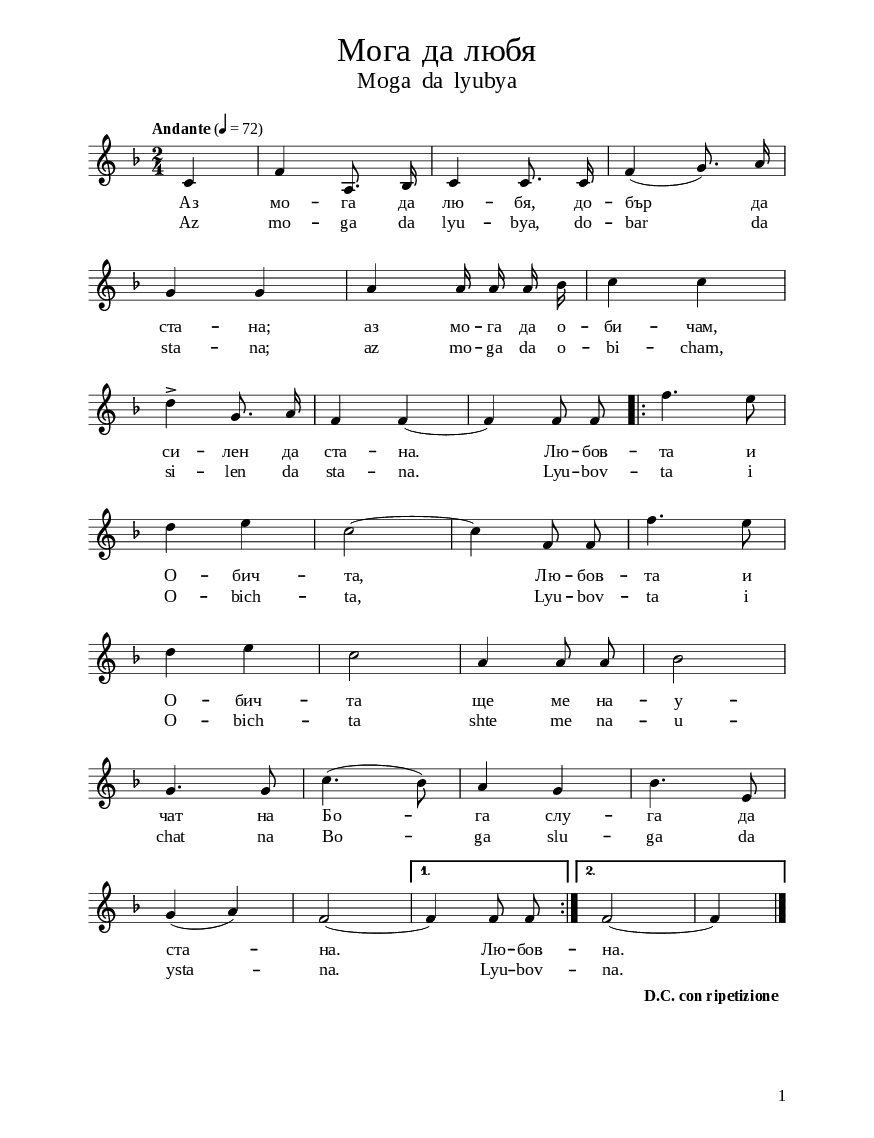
\version "2.22.0"

\paper {
  #(set-paper-size "a5")
}

\bookpart {
  \paper {
    print-all-headers = ##t
    print-page-number = ##t
    print-first-page-number = ##t

    % put page numbers on the bottomS
    oddHeaderMarkup = \markup ""
    evenHeaderMarkup = \markup ""
    oddFooterMarkup = \markup
    \fill-line {
      ""
      \on-the-fly #print-page-number-check-first \fromproperty #'page:page-number-string
    }
    evenFooterMarkup = \markup
    \fill-line {
      \on-the-fly #print-page-number-check-first \fromproperty #'page:page-number-string
      ""
    }

    left-margin = 1.5\cm
    right-margin = 1.5\cm
    top-margin = 1.6\cm
    bottom-margin = 1.2\cm
    ragged-bottom = ##t % do not spread the staves to fill the whole vertical space

    % change lyrics and titles font (affects notes also)
    fonts =
    #(make-pango-font-tree
      "Times New Roman"
      "DejaVu Sans"
      "DejaVu Sans Mono"
      (/ (* staff-height pt) 3.6))

    % change distance between staves
    system-system-spacing =
    #'((basic-distance . 12)
       (minimum-distance . 6)
       (padding . 1)
       (stretchability . 12))
  }

  \header {
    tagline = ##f
  }

  \score{
    \layout {
      indent = 0.0\cm % remove first line indentation
      %ragged-last = ##t % do not spread last line to fill the whole space
      \context {
        \Score
        \omit BarNumber %remove bar numbers
      } % context

      \context {
        % change staff size
        \Staff
        fontSize = #+0 % affects notes size only
        \override StaffSymbol #'staff-space = #(magstep -3)
        \override StaffSymbol #'thickness = #0.5
        \override BarLine #'hair-thickness = #1
        %\override StaffSymbol #'ledger-line-thickness = #'(0 . 0)
      }

      \context {
        % adjust space between staff and lyrics and between the two lyric lines
        \Lyrics
        \override VerticalAxisGroup.nonstaff-relatedstaff-spacing = #'((basic-distance . 4.5))
        \override VerticalAxisGroup.nonstaff-nonstaff-spacing = #'((minimum-distance . 2))
      }
    } % layout

    \new Voice \relative c' {
      \clef treble
      \key f \major
      \time 2/4
      \tempo \markup {
        % make tempo note smaller
        \concat {
          "Andante" \normal-text { " (" }
          \teeny \general-align #Y #DOWN \note {4} #0.8
          \normal-text { " = 72)" }
        }
      }
      \autoBeamOff

      \partial 4

      c4 | % 2
      f4 a,8. bes16 | % 3
      c4 c8. c16 | % 4
      f4 ( g8. ) a16 | \break |% 5
      g4 g4 | % 6
      a4 a16 a16 a16  bes16
      % 7
      c4  c4 | \break | % 8
      d4 -> g,8. a16 | % 9
      f4 f4 ~ |
      f4 f8 f8 \repeat volta 2 \relative c {
        | % 11
        f''4.  e8 | \break |% 12
        d4  e4 | % 13
        c2 ~ | % 14
        c4 f,8 f8 | % 15
        f'4.  e8 | \break |% 16
        d4  e4 | % 17
        c2  | % 18
        a4 a8 a8 | % 19
        bes2 | \break |
        g4. g8 | % 21
        c4. (  bes8 ) | % 22
        a4 g4 | % 23
        bes4. e,8  |\break  % 24
        g4 ( a4 ) f2~
      }
      \alternative {
       { f4 f8 f8  | }
        { f2~ f4 }
       }
       \bar "|."
    }
    \addlyrics {
  Аз мо -- га да лю -- бя, до -- бър
  да ста -- на; аз мо -- га да
  о -- би -- чам, си -- лен да ста --
  на.  Лю -- бов -- та и О -- бич --
  та,  Лю -- бов -- та и О -- бич --
  та ще ме на -- у -- чат на Бо
  -- га слу -- га да ста -- на.
  Лю -- бов -- на.
  }
  \addlyrics {
      Az mo -- ga da lyu -- bya, do -- bar
   da sta -- na; az mo -- ga da
  o -- bi -- cham, si -- len da sta --
  na.  Lyu -- bov -- ta i O -- bich --
  ta,  Lyu -- bov -- ta i O -- bich --
  ta shte me na -- u -- chat na Bo
  -- ga slu -- ga da ysta -- na.
  Lyu -- bov -- na.
  }

    \header {
      title = \markup \column \normal-text \fontsize #2.5 {
        \center-align
        \line { Мога да любя }
        \vspace #-0.6
        \center-align
        \line \fontsize #-3 { Moga da lyubya }
        \vspace #-0.8
        \center-align
        \line \fontsize #-3 { " " }
      }
    }

    \midi{}

  } % score

  \markup \halign #-9.3 \raise #3 \override #'(baseline-skip . 2) {
    \column  {
      \line \right-align {
        \bold  { "D.C. con ripetizione" }
      }
    }
  }

  \pageBreak

  % include foreign translation(s) of the song
  \version "2.22.0"

\markup \fill-line { \fontsize #6 "Ich kann lieben" }
\markup \null
\markup \null
\markup \fontsize #+2.5 {
  \hspace #14
  \override #'(baseline-skip . 2)

  \column {
    \line { " " }
    \line { " "Ich kann lieben (ljubia), }
    \line { " "   damit ich gut werde, }

    \line { " "ich kann lieben (obitscham), }
    \line { " "       damit ich stark werde.}
    \line { " "  Die Liebe (ljubovta) und die Liebe (obitschta) }
    \line { " "  werden mich lehren, }

    \line { " " ein Diener Gottes zu werden.}


  }


}


} % bookpart
